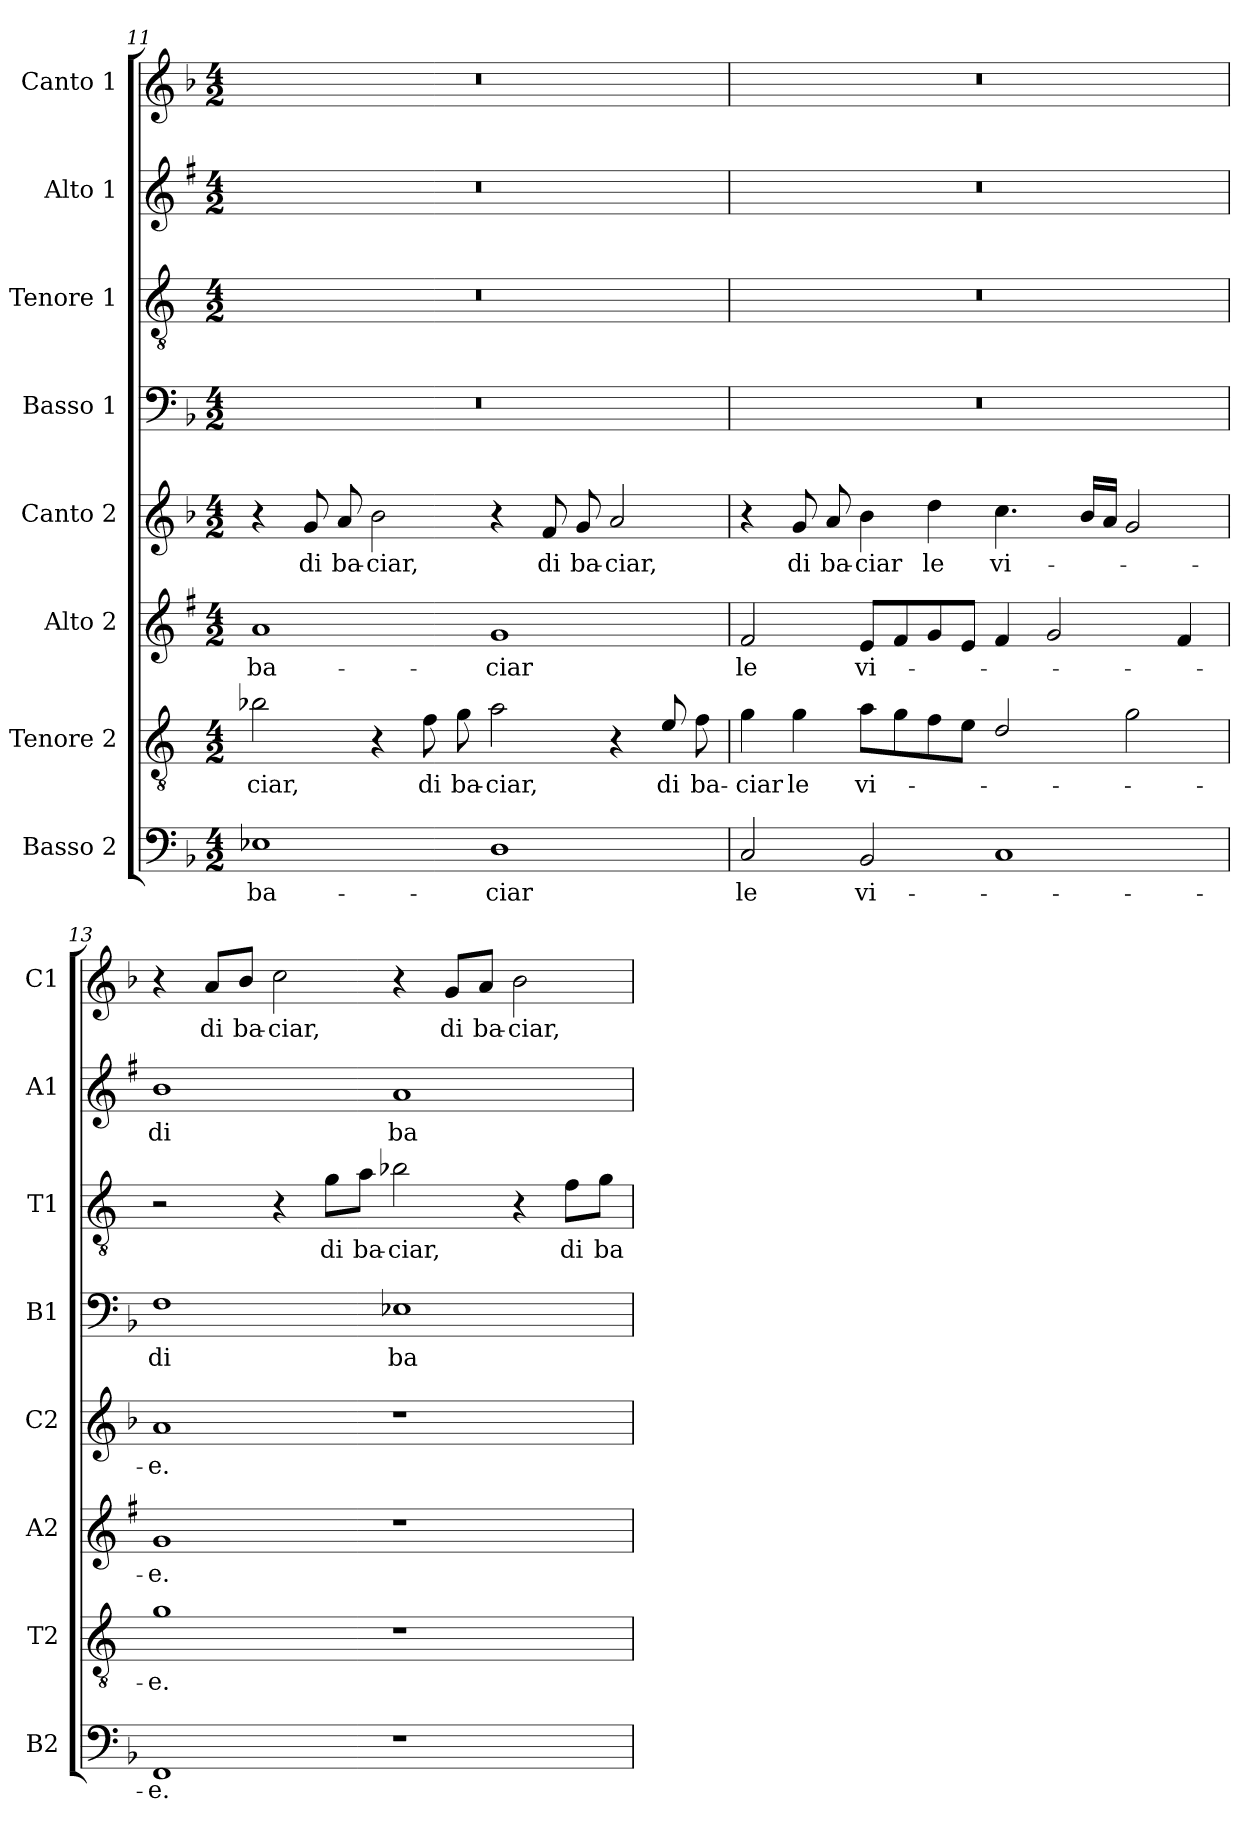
**kern	**text	**kern	**text	**kern	**text	**kern	**text	**kern	**text	**kern	**text	**kern	**text	**kern	**text
*part8	*part8	*part7	*part7	*part6	*part6	*part5	*part5	*part4	*part4	*part3	*part3	*part2	*part2	*part1	*part1
*staff8	*staff8	*staff7	*staff7	*staff6	*staff6	*staff5	*staff5	*staff4	*staff4	*staff3	*staff3	*staff2	*staff2	*staff1	*staff1
*I"Basso 2	*	*I"Tenore 2	*	*I"Alto 2	*	*I"Canto 2	*	*I"Basso 1	*	*I"Tenore 1	*	*I"Alto 1	*	*I"Canto 1	*
*I'B2	*	*I'T2	*	*I'A2	*	*I'C2	*	*I'B1	*	*I'T1	*	*I'A1	*	*I'C1	*
*clefF4	*	*clefGv2	*	*clefG2	*	*clefG2	*	*clefF4	*	*clefGv2	*	*clefG2	*	*clefG2	*
*	*	*ITrd4c7	*	*ITrd1c2	*	*	*	*	*	*ITrd4c7	*	*ITrd1c2	*	*	*
*k[b-]	*	*k[b-]	*	*k[b-]	*	*k[b-]	*	*k[b-]	*	*k[b-]	*	*k[b-]	*	*k[b-]	*
*F:	*	*F:	*	*F:	*	*F:	*	*F:	*	*F:	*	*F:	*	*F:	*
*M4/2	*	*M4/2	*	*M4/2	*	*M4/2	*	*M4/2	*	*M4/2	*	*M4/2	*	*M4/2	*
=11	=11	=11	=11	=11	=11	=11	=11	=11	=11	=11	=11	=11	=11	=11	=11
!	!LO:LY:b	!	!LO:LY:b	!	!LO:LY:b	!	!	!	!	!	!	!	!	!	!
1E-X	ba-	2e-X\	-ciar,	1g	ba-	4r	.	0r	.	0r	.	0r	.	0r	.
!	!	!	!	!	!	!	!LO:LY:b	!	!	!	!	!	!	!	!
.	.	.	.	.	.	8g/	di	.	.	.	.	.	.	.	.
!	!	!	!	!	!	!	!LO:LY:b	!	!	!	!	!	!	!	!
.	.	.	.	.	.	8a/	ba-	.	.	.	.	.	.	.	.
!	!	!	!	!	!	!	!LO:LY:b	!	!	!	!	!	!	!	!
.	.	4r	.	.	.	2b-\	-ciar,	.	.	.	.	.	.	.	.
!	!	!	!LO:LY:b	!	!	!	!	!	!	!	!	!	!	!	!
.	.	8B-\	di	.	.	.	.	.	.	.	.	.	.	.	.
!	!	!	!LO:LY:b	!	!	!	!	!	!	!	!	!	!	!	!
.	.	8c\	ba-	.	.	.	.	.	.	.	.	.	.	.	.
!	!LO:LY:b	!	!LO:LY:b	!	!LO:LY:b	!	!	!	!	!	!	!	!	!	!
1D	-ciar	2d\	-ciar,	1f	-ciar	4r	.	.	.	.	.	.	.	.	.
!	!	!	!	!	!	!	!LO:LY:b	!	!	!	!	!	!	!	!
.	.	.	.	.	.	8f/	di	.	.	.	.	.	.	.	.
!	!	!	!	!	!	!	!LO:LY:b	!	!	!	!	!	!	!	!
.	.	.	.	.	.	8g/	ba-	.	.	.	.	.	.	.	.
!	!	!	!	!	!	!	!LO:LY:b	!	!	!	!	!	!	!	!
.	.	4r	.	.	.	2a/	-ciar,	.	.	.	.	.	.	.	.
!	!	!	!LO:LY:b	!	!	!	!	!	!	!	!	!	!	!	!
.	.	8A/	di	.	.	.	.	.	.	.	.	.	.	.	.
!	!	!	!LO:LY:b	!	!	!	!	!	!	!	!	!	!	!	!
.	.	8B-\	ba-	.	.	.	.	.	.	.	.	.	.	.	.
!!LO:LB:g=z
=12	=12	=12	=12	=12	=12	=12	=12	=12	=12	=12	=12	=12	=12	=12	=12
!	!LO:LY:b	!	!LO:LY:b	!	!LO:LY:b	!	!	!	!	!	!	!	!	!	!
2C/	le	4c\	-ciar	2e/	le	4r	.	0r	.	0r	.	0r	.	0r	.
!	!	!	!LO:LY:b	!	!	!	!LO:LY:b	!	!	!	!	!	!	!	!
.	.	4c\	le	.	.	8g/	di	.	.	.	.	.	.	.	.
!	!	!	!	!	!	!	!LO:LY:b	!	!	!	!	!	!	!	!
.	.	.	.	.	.	8a/	ba-	.	.	.	.	.	.	.	.
!	!LO:LY:b	!	!LO:LY:b	!	!LO:LY:b	!	!LO:LY:b	!	!	!	!	!	!	!	!
2BB-/	vi-	8d\L	vi-	8d/L	vi-	4b-\	-ciar	.	.	.	.	.	.	.	.
.	.	8c\	.	8e/	.	.	.	.	.	.	.	.	.	.	.
!	!	!	!	!	!	!	!LO:LY:b	!	!	!	!	!	!	!	!
.	.	8B-\	.	8f/	.	4dd\	le	.	.	.	.	.	.	.	.
.	.	8A\J	.	8d/J	.	.	.	.	.	.	.	.	.	.	.
!	!	!	!	!	!	!	!LO:LY:b	!	!	!	!	!	!	!	!
1C	.	2G/	.	4e/	.	4.cc\	vi-	.	.	.	.	.	.	.	.
.	.	.	.	2f/	.	.	.	.	.	.	.	.	.	.	.
.	.	.	.	.	.	16b-/LL	.	.	.	.	.	.	.	.	.
.	.	.	.	.	.	16a/JJ	.	.	.	.	.	.	.	.	.
.	.	2c\	.	.	.	2g/	.	.	.	.	.	.	.	.	.
.	.	.	.	4e/	.	.	.	.	.	.	.	.	.	.	.
=13	=13	=13	=13	=13	=13	=13	=13	=13	=13	=13	=13	=13	=13	=13	=13
!	!LO:LY:b	!	!LO:LY:b	!	!LO:LY:b	!	!LO:LY:b	!	!LO:LY:b	!	!	!	!LO:LY:b	!	!
1FF	-e.	1c	-e.	1f	-e.	1a	-e.	1F	di	2r	.	1a	di	4r	.
!	!	!	!	!	!	!	!	!	!	!	!	!	!	!	!LO:LY:b
.	.	.	.	.	.	.	.	.	.	.	.	.	.	8a/L	di
!	!	!	!	!	!	!	!	!	!	!	!	!	!	!	!LO:LY:b
.	.	.	.	.	.	.	.	.	.	.	.	.	.	8b-/J	ba-
!	!	!	!	!	!	!	!	!	!	!	!	!	!	!	!LO:LY:b
.	.	.	.	.	.	.	.	.	.	4r	.	.	.	2cc\	-ciar,
!	!	!	!	!	!	!	!	!	!	!	!LO:LY:b	!	!	!	!
.	.	.	.	.	.	.	.	.	.	8c\L	di	.	.	.	.
!	!	!	!	!	!	!	!	!	!	!	!LO:LY:b	!	!	!	!
.	.	.	.	.	.	.	.	.	.	8d\J	ba-	.	.	.	.
!	!	!	!	!	!	!	!	!	!LO:LY:b	!	!LO:LY:b	!	!LO:LY:b	!	!
1r	.	1r	.	1r	.	1r	.	1E-X	ba-	2e-X\	-ciar,	1g	ba-	4r	.
!	!	!	!	!	!	!	!	!	!	!	!	!	!	!	!LO:LY:b
.	.	.	.	.	.	.	.	.	.	.	.	.	.	8g/L	di
!	!	!	!	!	!	!	!	!	!	!	!	!	!	!	!LO:LY:b
.	.	.	.	.	.	.	.	.	.	.	.	.	.	8a/J	ba-
!	!	!	!	!	!	!	!	!	!	!	!	!	!	!	!LO:LY:b
.	.	.	.	.	.	.	.	.	.	4r	.	.	.	2b-\	-ciar,
!	!	!	!	!	!	!	!	!	!	!	!LO:LY:b	!	!	!	!
.	.	.	.	.	.	.	.	.	.	8B-\L	di	.	.	.	.
!	!	!	!	!	!	!	!	!	!	!	!LO:LY:b	!	!	!	!
.	.	.	.	.	.	.	.	.	.	8c\J	ba-	.	.	.	.
=	=	=	=	=	=	=	=	=	=	=	=	=	=	=	=
*-	*-	*-	*-	*-	*-	*-	*-	*-	*-	*-	*-	*-	*-	*-	*-
